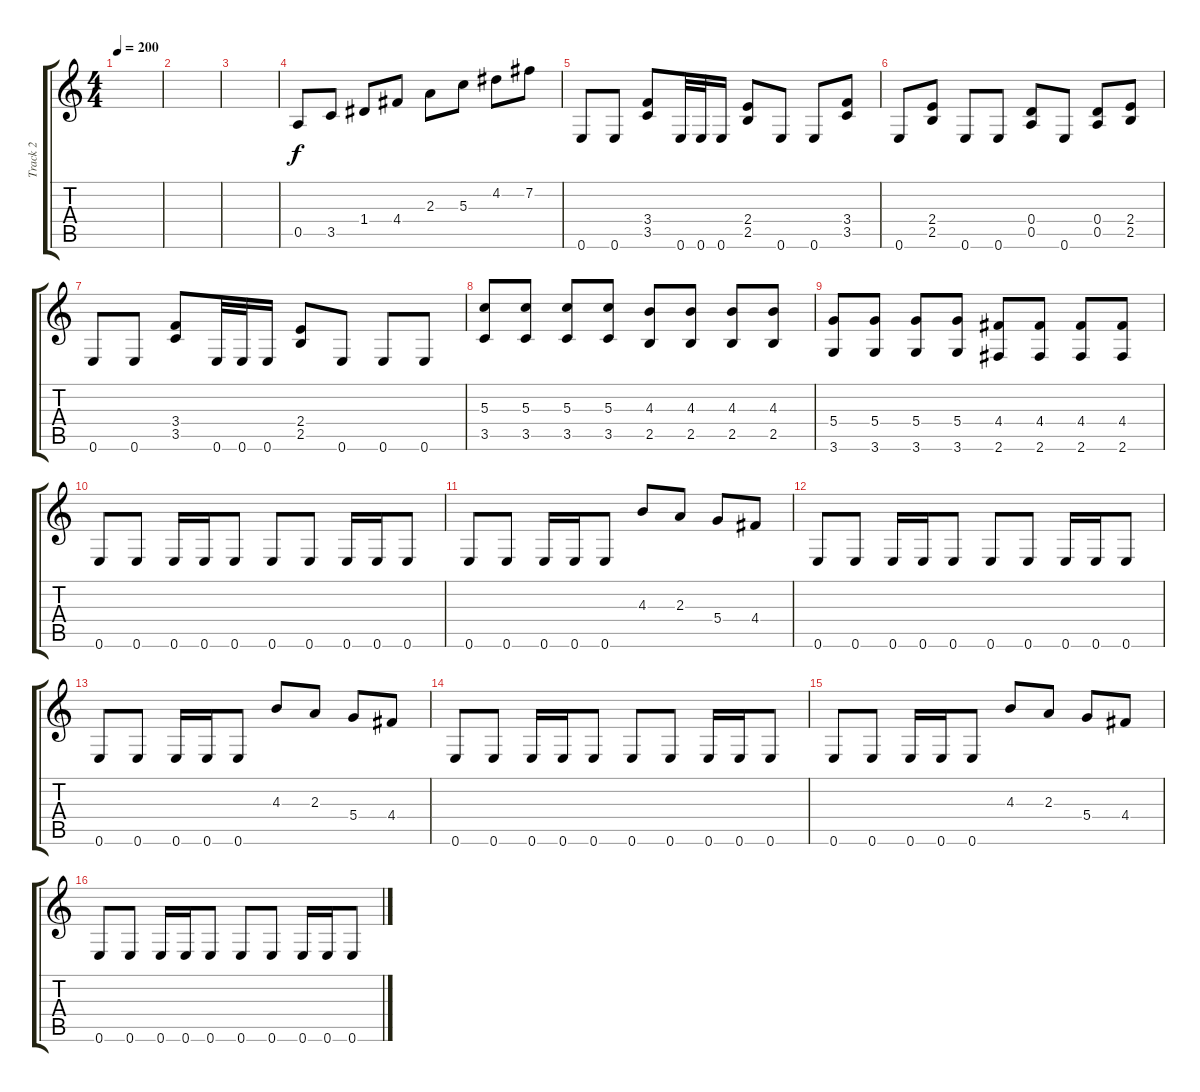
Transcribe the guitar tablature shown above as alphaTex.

\track ("Track 2" "Track 2") {instrument distortionguitar}
\staff {score tabs}
\tuning (E4 B3 G3 D3 A2 E2) {hide}
\ts (4 4)
\tempo 200
\clef g2
\ks c
|
|
|
0.5.8 3.5.8 1.4.8 4.4.8 2.3.8 5.3.8 4.2.8 7.2.8 |
0.6.8 0.6.8 (3.4 3.5).8 0.6.32 0.6.32 0.6.16 (2.4 2.5).8 0.6.8 0.6.8 (3.4 3.5).8 |
0.6.8 (2.4 2.5).8 0.6.8 0.6.8 (0.4 0.5).8 0.6.8 (0.4 0.5).8 (2.4 2.5).8 |
0.6.8 0.6.8 (3.4 3.5).8 0.6.32 0.6.32 0.6.16 (2.4 2.5).8 0.6.8 0.6.8 0.6.8 |
(5.3 3.5).8 (5.3 3.5).8 (5.3 3.5).8 (5.3 3.5).8 (4.3 2.5).8 (4.3 2.5).8 (4.3 2.5).8 (4.3 2.5).8 |
(5.4 3.6).8 (5.4 3.6).8 (5.4 3.6).8 (5.4 3.6).8 (4.4 2.6).8 (4.4 2.6).8 (4.4 2.6).8 (4.4 2.6).8 |
0.6.8 0.6.8 0.6.16 0.6.16 0.6.8 0.6.8 0.6.8 0.6.16 0.6.16 0.6.8 |
0.6.8 0.6.8 0.6.16 0.6.16 0.6.8 4.3.8 2.3.8 5.4.8 4.4.8 |
0.6.8 0.6.8 0.6.16 0.6.16 0.6.8 0.6.8 0.6.8 0.6.16 0.6.16 0.6.8 |
0.6.8 0.6.8 0.6.16 0.6.16 0.6.8 4.3.8 2.3.8 5.4.8 4.4.8 |
0.6.8 0.6.8 0.6.16 0.6.16 0.6.8 0.6.8 0.6.8 0.6.16 0.6.16 0.6.8 |
0.6.8 0.6.8 0.6.16 0.6.16 0.6.8 4.3.8 2.3.8 5.4.8 4.4.8 |
0.6.8 0.6.8 0.6.16 0.6.16 0.6.8 0.6.8 0.6.8 0.6.16 0.6.16 0.6.8
